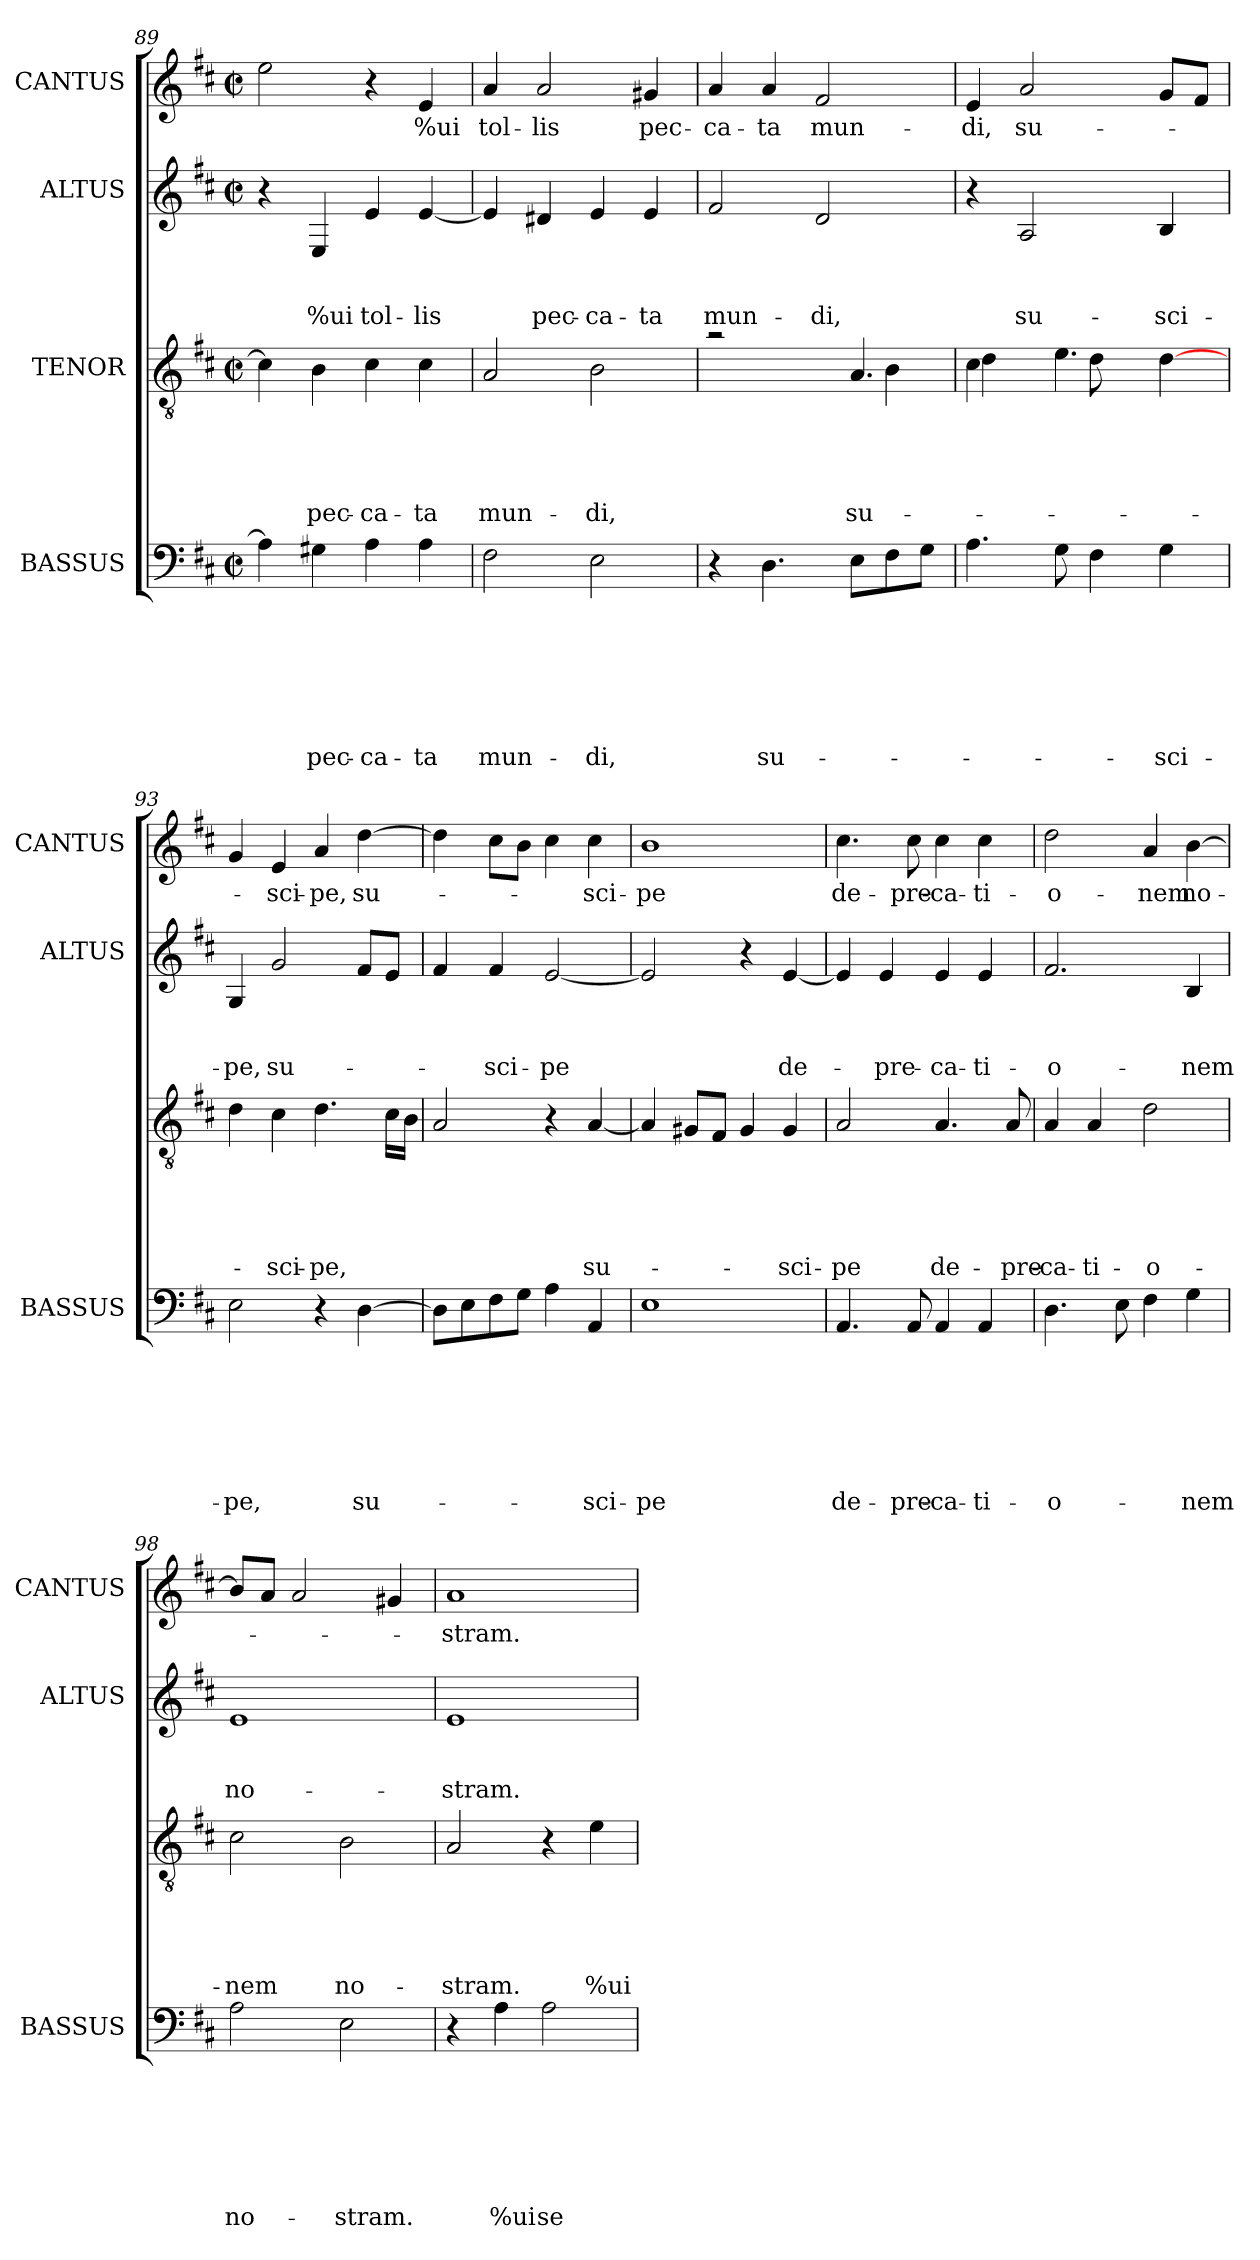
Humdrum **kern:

**kern	**text	**text	**text	**text	**text	**text	**text	**kern	**text	**text	**text	**text	**text	**kern	**text	**text	**text	**kern	**text
*part4	*part4	*part4	*part4	*part4	*part4	*part4	*part4	*part3	*part3	*part3	*part3	*part3	*part3	*part2	*part2	*part2	*part2	*part1	*part1
*staff4	*staff4	*staff4	*staff4	*staff4	*staff4	*staff4	*staff4	*staff3	*staff3	*staff3	*staff3	*staff3	*staff3	*staff2	*staff2	*staff2	*staff2	*staff1	*staff1
*I"BASSUS	*	*	*	*	*	*	*	*I"TENOR	*	*	*	*	*	*I"ALTUS	*	*	*	*I"CANTUS	*
*I'BASSUS	*	*	*	*	*	*	*	*	*	*	*	*	*	*I'ALTUS	*	*	*	*I'CANTUS	*
*clefF4	*	*	*	*	*	*	*	*clefGv2	*	*	*	*	*	*clefG2	*	*	*	*clefG2	*
*k[f#c#]	*	*	*	*	*	*	*	*k[f#c#]	*	*	*	*	*	*k[f#c#]	*	*	*	*k[f#c#]	*
*D:	*	*	*	*	*	*	*	*D:	*	*	*	*	*	*D:	*	*	*	*D:	*
*M2/2	*	*	*	*	*	*	*	*M2/2	*	*	*	*	*	*M2/2	*	*	*	*M2/2	*
*met(c|)	*	*	*	*	*	*	*	*met(c|)	*	*	*	*	*	*met(c|)	*	*	*	*met(c|)	*
=89	=89	=89	=89	=89	=89	=89	=89	=89	=89	=89	=89	=89	=89	=89	=89	=89	=89	=89	=89
4A\]	.	.	.	.	.	.	.	4c#\]	.	.	.	.	.	4r	.	.	.	2ee\	.
!	!	!	!	!	!	!	!LO:LY:b	!	!	!	!	!	!LO:LY:b	!	!	!	!LO:LY:b	!	!
4G#X\	.	.	.	.	.	.	pec-	4B\	.	.	.	.	pec-	4E/	.	.	%ui	.	.
!	!	!	!	!	!	!	!LO:LY:b	!	!	!	!	!	!LO:LY:b	!	!	!	!LO:LY:b	!	!
4A\	.	.	.	.	.	.	-ca-	4c#\	.	.	.	.	-ca-	4e/	.	.	tol-	4r	.
!	!	!	!	!	!	!	!LO:LY:b	!	!	!	!	!	!LO:LY:b	!	!	!	!LO:LY:b	!	!LO:LY:b
4A\	.	.	.	.	.	.	-ta	4c#\	.	.	.	.	-ta	[>4e/	.	.	-lis	4e/	%ui
!!LO:PB:g=z
=90	=90	=90	=90	=90	=90	=90	=90	=90	=90	=90	=90	=90	=90	=90	=90	=90	=90	=90	=90
!	!	!	!	!	!	!	!LO:LY:b	!	!	!	!	!	!LO:LY:b	!	!	!	!	!	!LO:LY:b
2F#\	.	.	.	.	.	.	mun-	2A/	.	.	.	.	mun-	4e/]	.	.	.	4a/	tol-
!	!	!	!	!	!	!	!	!	!	!	!	!	!	!	!	!	!LO:LY:b	!	!LO:LY:b
.	.	.	.	.	.	.	.	.	.	.	.	.	.	4d#X/	.	.	pec-	2a/	-lis
!	!	!	!	!	!	!	!LO:LY:b	!	!	!	!	!	!LO:LY:b	!	!	!	!LO:LY:b	!	!
2E\	.	.	.	.	.	.	-di,	2B\	.	.	.	.	-di,	4e/	.	.	-ca-	.	.
!	!	!	!	!	!	!	!	!	!	!	!	!	!	!	!	!	!LO:LY:b	!	!LO:LY:b
.	.	.	.	.	.	.	.	.	.	.	.	.	.	4e/	.	.	-ta	4g#X/	pec-
=91	=91	=91	=91	=91	=91	=91	=91	=91	=91	=91	=91	=91	=91	=91	=91	=91	=91	=91	=91
*	*	*	*	*	*	*	*	*^	*	*	*	*	*	*	*	*	*	*	*
!	!	!	!	!	!	!	!	!	!	!	!	!	!	!	!	!	!	!LO:LY:b	!	!LO:LY:b
4r	.	.	.	.	.	.	.	2ra	2.ryy	.	.	.	.	.	2f#/	.	.	mun-	4a/	-ca-
!	!	!	!	!	!	!	!LO:LY:b	!	!	!	!	!	!	!	!	!	!	!	!	!LO:LY:b
4.D\	.	.	.	.	.	.	su-	.	.	.	.	.	.	.	.	.	.	.	4a/	-ta
!	!	!	!	!	!	!	!	!	!	!	!	!	!	!	!	!	!	!LO:LY:b	!	!LO:LY:b
.	.	.	.	.	.	.	.	8ryy	.	.	.	.	.	.	2d/	.	.	-di,	2f#/	mun-
!	!	!	!	!	!	!	!	!	!	!	!	!	!	!LO:LY:b	!	!	!	!	!	!
8E\L	.	.	.	.	.	.	.	4.A/	.	.	.	.	.	su-	.	.	.	.	.	.
8F#\	.	.	.	.	.	.	.	.	4B\	.	.	.	.	.	.	.	.	.	.	.
8G\J	.	.	.	.	.	.	.	.	.	.	.	.	.	.	.	.	.	.	.	.
=92	=92	=92	=92	=92	=92	=92	=92	=92	=92	=92	=92	=92	=92	=92	=92	=92	=92	=92	=92	=92
*	*	*	*	*	*	*	*	*	*^	*	*	*	*	*	*	*	*	*	*	*
!	!	!	!	!	!	!	!	!	!	!	!	!	!	!	!	!	!	!	!	!	!LO:LY:b
4.A\	.	.	.	.	.	.	.	4c#\	4d\	2ryy	.	.	.	.	.	4r	.	.	.	4e/	-di,
!	!	!	!	!	!	!	!	!	!	!	!	!	!	!	!	!	!	!	!LO:LY:b	!	!LO:LY:b
.	.	.	.	.	.	.	.	2.ryy	8ryy	.	.	.	.	.	.	2A/	.	.	su-	2a/	su-
8G\	.	.	.	.	.	.	.	.	4.e\	.	.	.	.	.	.	.	.	.	.	.	.
4F#\	.	.	.	.	.	.	.	.	.	8d\	.	.	.	.	.	.	.	.	.	.	.
.	.	.	.	.	.	.	.	.	.	8ryy	.	.	.	.	.	.	.	.	.	.	.
!	!	!	!	!	!	!	!LO:LY:b	!	!	!	!	!	!	!	!	!	!	!	!LO:LY:b	!	!
4G\	.	.	.	.	.	.	-sci-	.	4ryy	[>4d\	.	.	.	.	.	4B/	.	.	-sci-	8g/L	.
.	.	.	.	.	.	.	.	.	.	.	.	.	.	.	.	.	.	.	.	8f#/J	.
*	*	*	*	*	*	*	*	*v	*v	*v	*	*	*	*	*	*	*	*	*	*	*
=93	=93	=93	=93	=93	=93	=93	=93	=93	=93	=93	=93	=93	=93	=93	=93	=93	=93	=93	=93
!	!	!	!	!	!	!	!LO:LY:b	!	!	!	!	!	!	!	!	!	!LO:LY:b	!	!
2E\	.	.	.	.	.	.	-pe,	4d\	.	.	.	.	.	4G/	.	.	-pe,	4g/	.
!	!	!	!	!	!	!	!	!	!	!	!	!	!LO:LY:b	!	!	!	!LO:LY:b	!	!LO:LY:b
.	.	.	.	.	.	.	.	4c#\	.	.	.	.	-sci-	2g/	.	.	su-	4e/	-sci-
!	!	!	!	!	!	!	!	!	!	!	!	!	!LO:LY:b	!	!	!	!	!	!LO:LY:b
4r	.	.	.	.	.	.	.	4.d\	.	.	.	.	-pe,	.	.	.	.	4a/	-pe,
!	!	!	!	!	!	!	!LO:LY:b	!	!	!	!	!	!	!	!	!	!	!	!LO:LY:b
[>4D\	.	.	.	.	.	.	su-	.	.	.	.	.	.	8f#/L	.	.	.	[>4dd\	su-
.	.	.	.	.	.	.	.	16c#\LL	.	.	.	.	.	8e/J	.	.	.	.	.
.	.	.	.	.	.	.	.	16B\JJ	.	.	.	.	.	.	.	.	.	.	.
=94	=94	=94	=94	=94	=94	=94	=94	=94	=94	=94	=94	=94	=94	=94	=94	=94	=94	=94	=94
8D\L]	.	.	.	.	.	.	.	2A/	.	.	.	.	.	4f#/	.	.	.	4dd\]	.
8E\	.	.	.	.	.	.	.	.	.	.	.	.	.	.	.	.	.	.	.
!	!	!	!	!	!	!	!	!	!	!	!	!	!	!	!	!	!LO:LY:b	!	!
8F#\	.	.	.	.	.	.	.	.	.	.	.	.	.	4f#/	.	.	-sci-	8cc#\L	.
8G\J	.	.	.	.	.	.	.	.	.	.	.	.	.	.	.	.	.	8b\J	.
!	!	!	!	!	!	!	!	!	!	!	!	!	!	!	!	!	!LO:LY:b	!	!
4A\	.	.	.	.	.	.	.	4r	.	.	.	.	.	[<2e/	.	.	-pe	4cc#\	.
!	!	!	!	!	!	!	!LO:LY:b	!	!	!	!	!	!LO:LY:b	!	!	!	!	!	!LO:LY:b
4AA/	.	.	.	.	.	.	-sci-	[<4A/	.	.	.	.	su-	.	.	.	.	4cc#\	-sci-
=95	=95	=95	=95	=95	=95	=95	=95	=95	=95	=95	=95	=95	=95	=95	=95	=95	=95	=95	=95
!	!	!	!	!	!	!	!LO:LY:b	!	!	!	!	!	!	!	!	!	!	!	!LO:LY:b
1E	.	.	.	.	.	.	-pe	4A/]	.	.	.	.	.	2e/]	.	.	.	1b	-pe
.	.	.	.	.	.	.	.	8G#X/L	.	.	.	.	.	.	.	.	.	.	.
.	.	.	.	.	.	.	.	8F#/J	.	.	.	.	.	.	.	.	.	.	.
.	.	.	.	.	.	.	.	4G#/	.	.	.	.	.	4r	.	.	.	.	.
!	!	!	!	!	!	!	!	!	!	!	!	!	!LO:LY:b	!	!	!	!LO:LY:b	!	!
.	.	.	.	.	.	.	.	4G#/	.	.	.	.	-sci-	[<4e/	.	.	de-	.	.
!!LO:LB:g=z
=96	=96	=96	=96	=96	=96	=96	=96	=96	=96	=96	=96	=96	=96	=96	=96	=96	=96	=96	=96
!	!	!	!	!	!	!	!LO:LY:b	!	!	!	!	!	!LO:LY:b	!	!	!	!	!	!LO:LY:b
4.AA/	.	.	.	.	.	.	de-	2A/	.	.	.	.	-pe	4e/]	.	.	.	4.cc#\	de-
!	!	!	!	!	!	!	!	!	!	!	!	!	!	!	!	!	!LO:LY:b	!	!
.	.	.	.	.	.	.	.	.	.	.	.	.	.	4e/	.	.	-pre-	.	.
!	!	!	!	!	!	!	!LO:LY:b	!	!	!	!	!	!	!	!	!	!	!	!LO:LY:b
8AA/	.	.	.	.	.	.	-pre-	.	.	.	.	.	.	.	.	.	.	8cc#\	-pre-
!	!	!	!	!	!	!	!LO:LY:b	!	!	!	!	!	!LO:LY:b	!	!	!	!LO:LY:b	!	!LO:LY:b
4AA/	.	.	.	.	.	.	-ca-	4.A/	.	.	.	.	de-	4e/	.	.	-ca-	4cc#\	-ca-
!	!	!	!	!	!	!	!LO:LY:b	!	!	!	!	!	!	!	!	!	!LO:LY:b	!	!LO:LY:b
4AA/	.	.	.	.	.	.	-ti-	.	.	.	.	.	.	4e/	.	.	-ti-	4cc#\	-ti-
!	!	!	!	!	!	!	!	!	!	!	!	!	!LO:LY:b	!	!	!	!	!	!
.	.	.	.	.	.	.	.	8A/	.	.	.	.	-pre-	.	.	.	.	.	.
=97	=97	=97	=97	=97	=97	=97	=97	=97	=97	=97	=97	=97	=97	=97	=97	=97	=97	=97	=97
!	!	!	!	!	!	!	!LO:LY:b	!	!	!	!	!	!LO:LY:b	!	!	!	!LO:LY:b	!	!LO:LY:b
4.D\	.	.	.	.	.	.	-o-	4A/	.	.	.	.	-ca-	2.f#/	.	.	-o-	2dd\	-o-
!	!	!	!	!	!	!	!	!	!	!	!	!	!LO:LY:b	!	!	!	!	!	!
.	.	.	.	.	.	.	.	4A/	.	.	.	.	-ti-	.	.	.	.	.	.
8E\	.	.	.	.	.	.	.	.	.	.	.	.	.	.	.	.	.	.	.
!	!	!	!	!	!	!	!	!	!	!	!	!	!LO:LY:b	!	!	!	!	!	!LO:LY:b
4F#\	.	.	.	.	.	.	.	2d\	.	.	.	.	-o-	.	.	.	.	4a/	-nem
!	!	!	!	!	!	!	!LO:LY:b	!	!	!	!	!	!	!	!	!	!LO:LY:b	!	!LO:LY:b
4G\	.	.	.	.	.	.	-nem	.	.	.	.	.	.	4B/	.	.	-nem	[>4b\	no-
=98	=98	=98	=98	=98	=98	=98	=98	=98	=98	=98	=98	=98	=98	=98	=98	=98	=98	=98	=98
!	!	!	!	!	!	!	!LO:LY:b	!	!	!	!	!	!LO:LY:b	!	!	!	!LO:LY:b	!	!
2A\	.	.	.	.	.	.	no-	2c#\	.	.	.	.	-nem	1e	.	.	no-	8b/L]	.
.	.	.	.	.	.	.	.	.	.	.	.	.	.	.	.	.	.	8a/J	.
.	.	.	.	.	.	.	.	.	.	.	.	.	.	.	.	.	.	2a/	.
!	!	!	!	!	!	!	!LO:LY:b	!	!	!	!	!	!LO:LY:b	!	!	!	!	!	!
2E\	.	.	.	.	.	.	-stram.	2B\	.	.	.	.	no-	.	.	.	.	.	.
.	.	.	.	.	.	.	.	.	.	.	.	.	.	.	.	.	.	4g#X/	.
=99	=99	=99	=99	=99	=99	=99	=99	=99	=99	=99	=99	=99	=99	=99	=99	=99	=99	=99	=99
!	!	!	!	!	!	!	!	!	!	!	!	!	!LO:LY:b	!	!	!	!LO:LY:b	!	!LO:LY:b
4r	.	.	.	.	.	.	.	2A/	.	.	.	.	-stram.	1e	.	.	-stram.	1a	-stram.
!	!	!	!	!	!	!	!LO:LY:b	!	!	!	!	!	!	!	!	!	!	!	!
4A\	.	.	.	.	.	.	%ui	.	.	.	.	.	.	.	.	.	.	.	.
!	!	!	!	!	!	!	!LO:LY:b	!	!	!	!	!	!	!	!	!	!	!	!
2A\	.	.	.	.	.	.	se-	4r	.	.	.	.	.	.	.	.	.	.	.
!	!	!	!	!	!	!	!	!	!	!	!	!	!LO:LY:b	!	!	!	!	!	!
.	.	.	.	.	.	.	.	4e\	.	.	.	.	%ui	.	.	.	.	.	.
=	=	=	=	=	=	=	=	=	=	=	=	=	=	=	=	=	=	=	=
*-	*-	*-	*-	*-	*-	*-	*-	*-	*-	*-	*-	*-	*-	*-	*-	*-	*-	*-	*-
